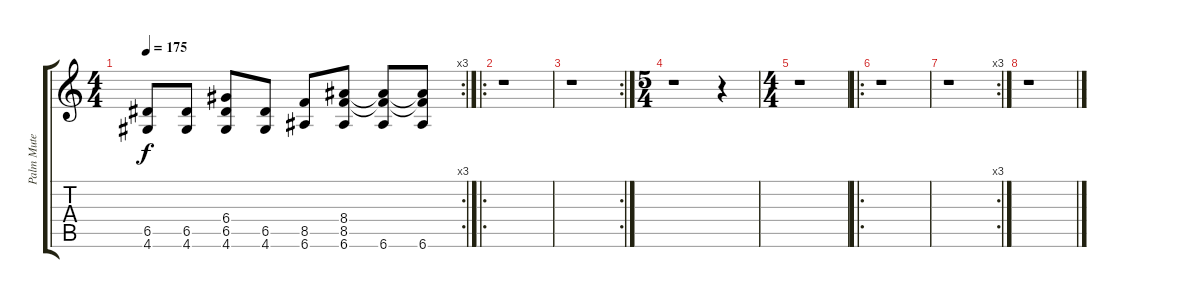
\track ("Palm Mute Guitar" "Palm Mute ") {instrument electricguitarmuted}
\staff {score tabs}
\tuning (E4 B3 G3 D3 A2 E2) {hide}
\rc 3
\ts (4 4)
\tempo 175
\clef g2
\ks c
(6.5 4.6).8{dy f} (6.5 4.6).8 (6.4 6.5 4.6).8 (6.5 4.6).8 (8.5 6.6).8 (8.4 8.5 6.6).8 (8.4{t} 8.5{t} 6.6).8 (8.4{t} 8.5{t} 6.6).8 |
\ro
r.1 |
\rc 2
r.1 |
\ts (5 4)
r.1 r.4 |
\ts (4 4)
r.1 |
\ro
r.1 |
\rc 3
r.1 |
r.1
